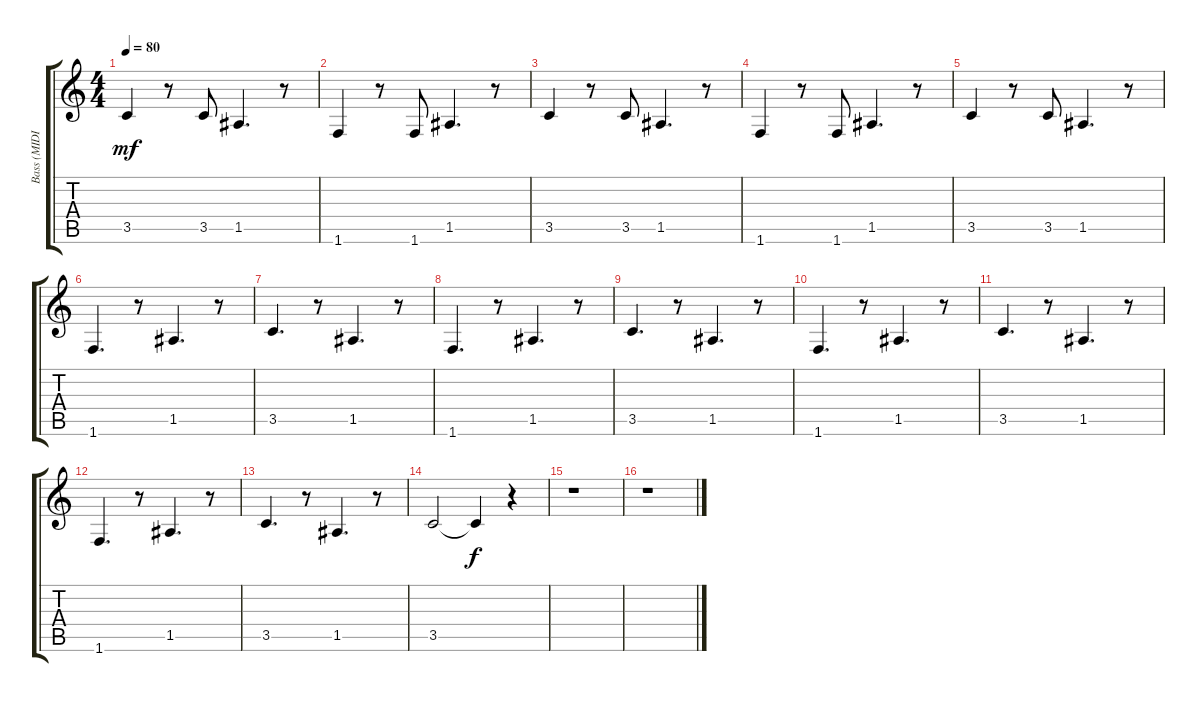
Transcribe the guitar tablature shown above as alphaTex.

\track ("Bass (MIDI)" "Bass (MIDI") {instrument electricbassfinger}
\staff {score tabs}
\tuning (E4 B3 G3 D3 A2 E2) {hide}
\ts (4 4)
\tempo 80
\clef g2
\ks c
3.5.4{dy mf} r.8 3.5.8 1.5.4{d} r.8 |
1.6.4 r.8 1.6.8 1.5.4{d} r.8 |
3.5.4 r.8 3.5.8 1.5.4{d} r.8 |
1.6.4 r.8 1.6.8 1.5.4{d} r.8 |
3.5.4 r.8 3.5.8 1.5.4{d} r.8 |
1.6.4{d balance 14} r.8 1.5.4{d} r.8 |
3.5.4{d} r.8 1.5.4{d} r.8 |
1.6.4{d balance 14} r.8 1.5.4{d} r.8 |
3.5.4{d} r.8 1.5.4{d} r.8 |
1.6.4{d balance 14} r.8 1.5.4{d} r.8 |
3.5.4{d} r.8 1.5.4{d} r.8 |
1.6.4{d balance 14} r.8 1.5.4{d} r.8 |
3.5.4{d} r.8 1.5.4{d} r.8 |
3.5.2 3.5{t}.4{dy f} r.4 |
r.1 |
r.1
